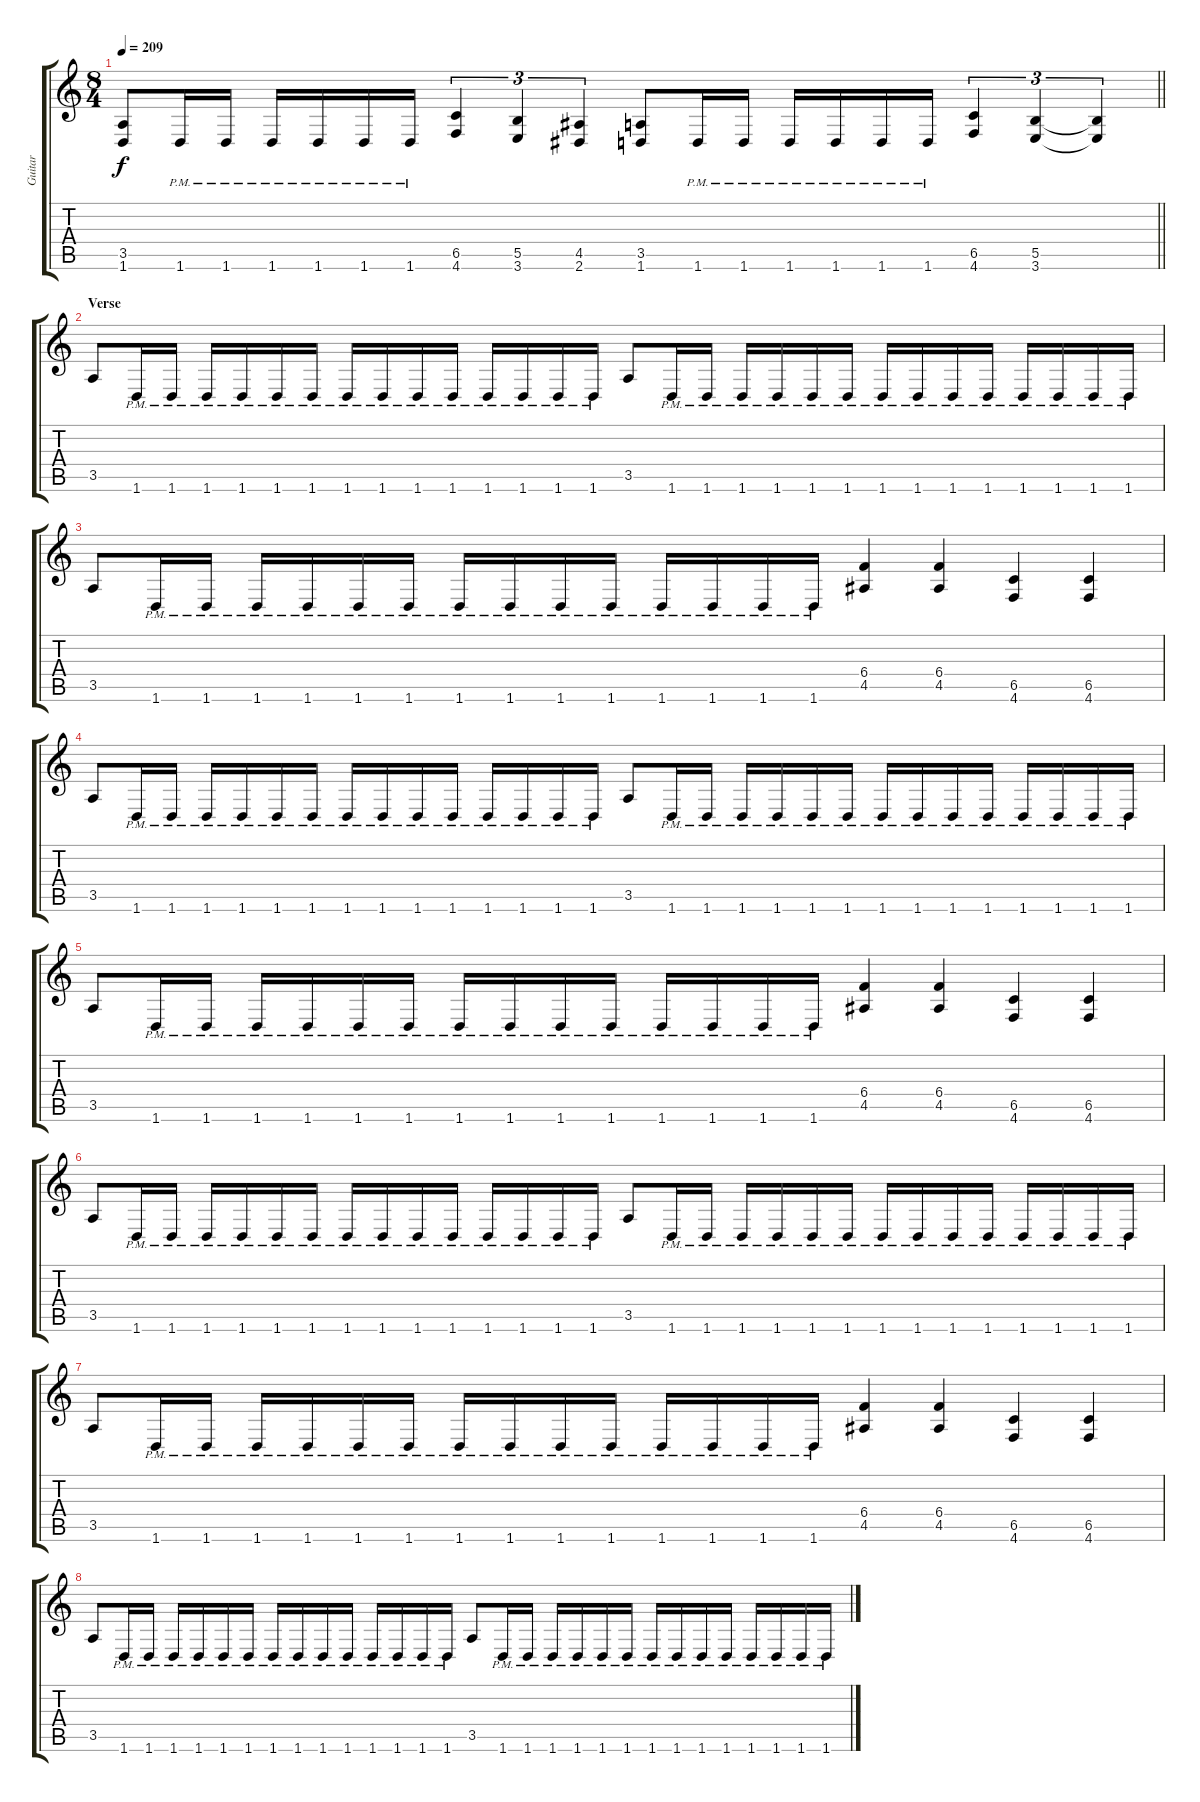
\track ("Guitar" "Guitar") {instrument distortionguitar}
\staff {score tabs}
\tuning (Db4 Ab3 E3 B2 Gb2 Db2) {hide}
\ts (8 4)
\tempo 209
\clef g2
\barLineRight lightlight
\ks c
(3.5 1.6).8{dy f} 1.6{pm}.16 1.6{pm}.16 1.6{pm}.16 1.6{pm}.16 1.6{pm}.16 1.6{pm}.16 (6.5 4.6).4{tu (3 2)} (5.5 3.6).4{tu (3 2)} (4.5 2.6).4{tu (3 2)} (3.5 1.6).8 1.6{pm}.16 1.6{pm}.16 1.6{pm}.16 1.6{pm}.16 1.6{pm}.16 1.6{pm}.16 (6.5 4.6).4{tu (3 2)} (5.5 3.6).4{tu (3 2)} (5.5{t} 3.6{t}).4{tu (3 2)} |
\section ("" "Verse")
3.5.8 1.6{pm}.16 1.6{pm}.16 1.6{pm}.16 1.6{pm}.16 1.6{pm}.16 1.6{pm}.16 1.6{pm}.16 1.6{pm}.16 1.6{pm}.16 1.6{pm}.16 1.6{pm}.16 1.6{pm}.16 1.6{pm}.16 1.6{pm}.16 3.5.8 1.6{pm}.16 1.6{pm}.16 1.6{pm}.16 1.6{pm}.16 1.6{pm}.16 1.6{pm}.16 1.6{pm}.16 1.6{pm}.16 1.6{pm}.16 1.6{pm}.16 1.6{pm}.16 1.6{pm}.16 1.6{pm}.16 1.6{pm}.16 |
3.5.8 1.6{pm}.16 1.6{pm}.16 1.6{pm}.16 1.6{pm}.16 1.6{pm}.16 1.6{pm}.16 1.6{pm}.16 1.6{pm}.16 1.6{pm}.16 1.6{pm}.16 1.6{pm}.16 1.6{pm}.16 1.6{pm}.16 1.6{pm}.16 (6.4 4.5).4 (6.4 4.5).4 (6.5 4.6).4 (6.5 4.6).4 |
3.5.8 1.6{pm}.16 1.6{pm}.16 1.6{pm}.16 1.6{pm}.16 1.6{pm}.16 1.6{pm}.16 1.6{pm}.16 1.6{pm}.16 1.6{pm}.16 1.6{pm}.16 1.6{pm}.16 1.6{pm}.16 1.6{pm}.16 1.6{pm}.16 3.5.8 1.6{pm}.16 1.6{pm}.16 1.6{pm}.16 1.6{pm}.16 1.6{pm}.16 1.6{pm}.16 1.6{pm}.16 1.6{pm}.16 1.6{pm}.16 1.6{pm}.16 1.6{pm}.16 1.6{pm}.16 1.6{pm}.16 1.6{pm}.16 |
3.5.8 1.6{pm}.16 1.6{pm}.16 1.6{pm}.16 1.6{pm}.16 1.6{pm}.16 1.6{pm}.16 1.6{pm}.16 1.6{pm}.16 1.6{pm}.16 1.6{pm}.16 1.6{pm}.16 1.6{pm}.16 1.6{pm}.16 1.6{pm}.16 (6.4 4.5).4 (6.4 4.5).4 (6.5 4.6).4 (6.5 4.6).4 |
3.5.8 1.6{pm}.16 1.6{pm}.16 1.6{pm}.16 1.6{pm}.16 1.6{pm}.16 1.6{pm}.16 1.6{pm}.16 1.6{pm}.16 1.6{pm}.16 1.6{pm}.16 1.6{pm}.16 1.6{pm}.16 1.6{pm}.16 1.6{pm}.16 3.5.8 1.6{pm}.16 1.6{pm}.16 1.6{pm}.16 1.6{pm}.16 1.6{pm}.16 1.6{pm}.16 1.6{pm}.16 1.6{pm}.16 1.6{pm}.16 1.6{pm}.16 1.6{pm}.16 1.6{pm}.16 1.6{pm}.16 1.6{pm}.16 |
3.5.8 1.6{pm}.16 1.6{pm}.16 1.6{pm}.16 1.6{pm}.16 1.6{pm}.16 1.6{pm}.16 1.6{pm}.16 1.6{pm}.16 1.6{pm}.16 1.6{pm}.16 1.6{pm}.16 1.6{pm}.16 1.6{pm}.16 1.6{pm}.16 (6.4 4.5).4 (6.4 4.5).4 (6.5 4.6).4 (6.5 4.6).4 |
3.5.8 1.6{pm}.16 1.6{pm}.16 1.6{pm}.16 1.6{pm}.16 1.6{pm}.16 1.6{pm}.16 1.6{pm}.16 1.6{pm}.16 1.6{pm}.16 1.6{pm}.16 1.6{pm}.16 1.6{pm}.16 1.6{pm}.16 1.6{pm}.16 3.5.8 1.6{pm}.16 1.6{pm}.16 1.6{pm}.16 1.6{pm}.16 1.6{pm}.16 1.6{pm}.16 1.6{pm}.16 1.6{pm}.16 1.6{pm}.16 1.6{pm}.16 1.6{pm}.16 1.6{pm}.16 1.6{pm}.16 1.6{pm}.16
